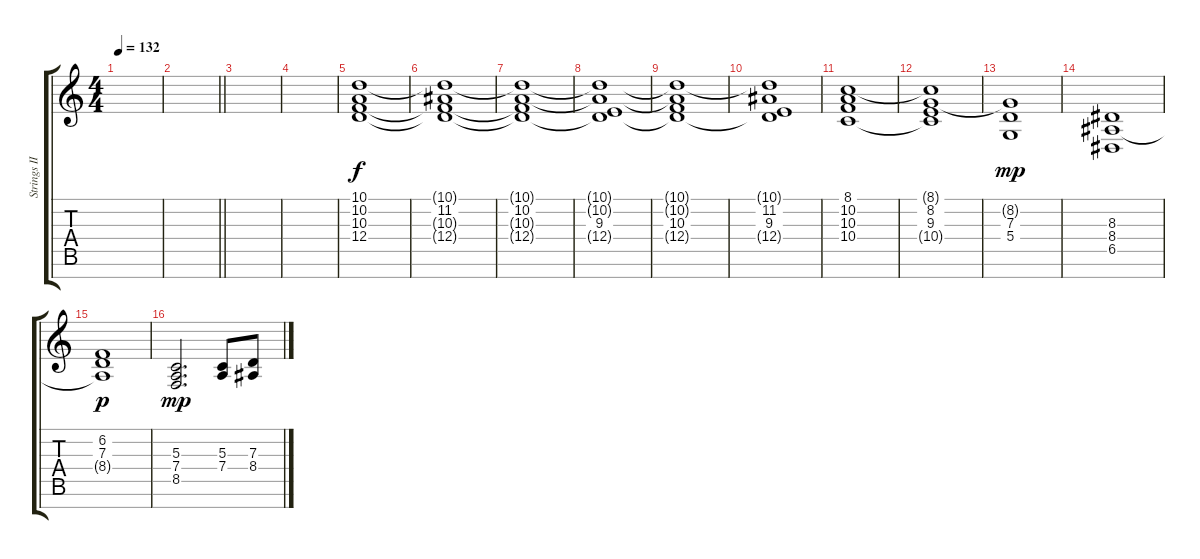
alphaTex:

\track ("Strings II" "Strings II") {instrument stringensemble1}
\staff {score tabs}
\tuning (E4 B3 G3 D3 A2 E2 B1) {hide}
\ts (4 4)
\tempo 132
\clef g2
\ks c
|
\barLineRight lightlight
|
|
|
(10.1 10.2 10.3 12.4).1{instrument stringensemble2} |
(10.1{t} 11.2 10.3{t} 12.4{t}).1 |
(10.1{t} 10.2 10.3{t} 12.4{t}).1 |
(10.1{t} 10.2{t} 9.3 12.4{t}).1 |
(10.1{t} 10.2{t} 10.3 12.4{t}).1 |
(10.1{t} 11.2 9.3 12.4{t}).1 |
(8.1 10.2 10.3 10.4).1 |
(8.1{t} 8.2 9.3 10.4{t}).1 |
(8.2{t} 7.3 5.4).1{dy mp} |
(8.3 8.4 6.5).1 |
(6.2 7.3 8.4{t}).1{dy p} |
(5.3 7.4 8.5).2{d dy mp} (5.3 7.4).8{instrument stringensemble1} (7.3 8.4).8
